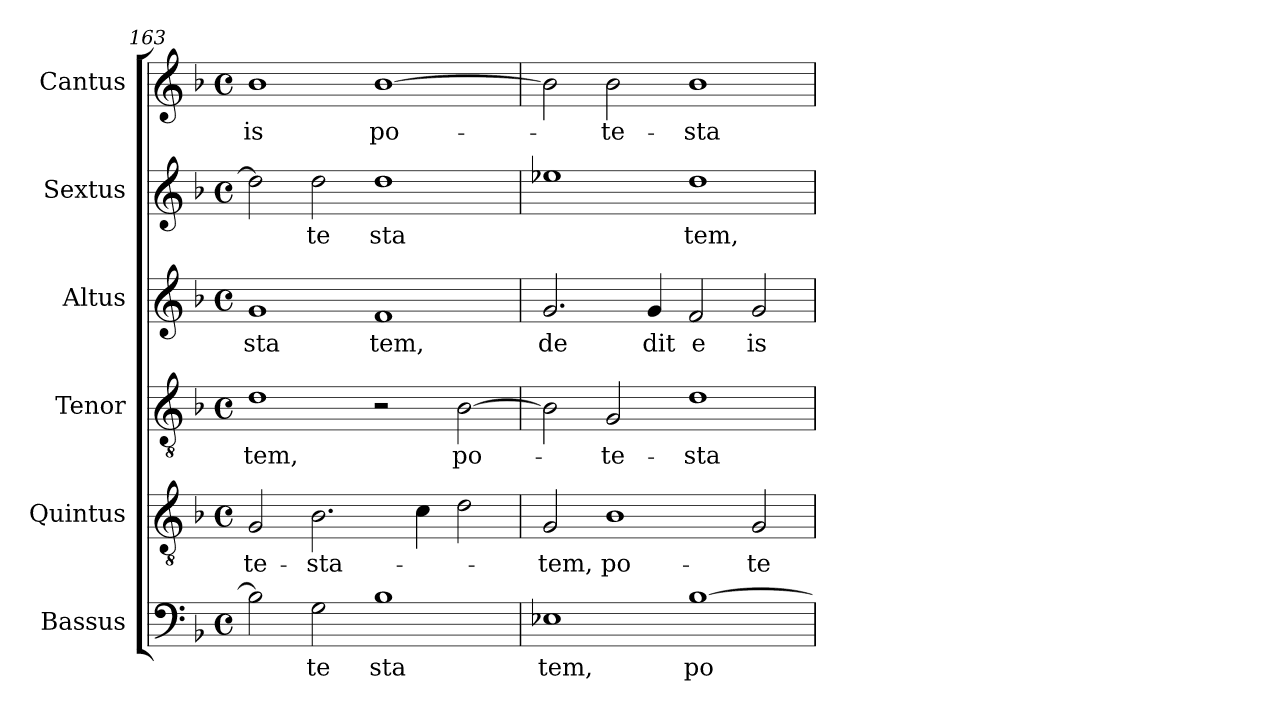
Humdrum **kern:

**kern	**text	**kern	**text	**kern	**text	**kern	**text	**kern	**text	**kern	**text
*part6	*part6	*part5	*part5	*part4	*part4	*part3	*part3	*part2	*part2	*part1	*part1
*staff6	*staff6	*staff5	*staff5	*staff4	*staff4	*staff3	*staff3	*staff2	*staff2	*staff1	*staff1
*I"Bassus	*	*I"Quintus	*	*I"Tenor	*	*I"Altus	*	*I"Sextus	*	*I"Cantus	*
*I'Bassus	*	*I'Quintus	*	*I'Tenor	*	*I'Altus	*	*I'Sextus	*	*I'Cantus	*
*clefF4	*	*clefGv2	*	*clefGv2	*	*clefG2	*	*clefG2	*	*clefG2	*
*k[b-]	*	*k[b-]	*	*k[b-]	*	*k[b-]	*	*k[b-]	*	*k[b-]	*
*F:	*	*F:	*	*F:	*	*F:	*	*F:	*	*F:	*
*M4/4	*	*M4/4	*	*M4/4	*	*M4/4	*	*M4/4	*	*M4/4	*
*met(c)	*	*met(c)	*	*met(c)	*	*met(c)	*	*met(c)	*	*met(c)	*
=163	=163	=163	=163	=163	=163	=163	=163	=163	=163	=163	=163
!	!	!	!LO:LY:b:cj	!	!LO:LY:b:cj	!	!LO:LY:b:cj	!	!	!	!LO:LY:b:cj
2B-\]	.	2G/	-te-	1d	-tem,	1g	sta	2dd\]	.	1b-	-is
!	!LO:LY:b:cj	!	!LO:LY:b	!	!	!	!	!	!LO:LY:b:cj	!	!
2G\	te	2.B-\	-sta-	.	.	.	.	2dd\	te	.	.
!	!LO:LY:b:cj	!	!	!	!	!	!LO:LY:b:cj	!	!LO:LY:b:cj	!	!LO:LY:b:cj
1B-	sta	.	.	2r	.	1f	tem,	1dd	sta	[>1b-	po-
.	.	4c\	.	.	.	.	.	.	.	.	.
!	!	!	!	!	!LO:LY:b:cj	!	!	!	!	!	!
.	.	2d\	.	[>2B-\	po-	.	.	.	.	.	.
=164	=164	=164	=164	=164	=164	=164	=164	=164	=164	=164	=164
!	!LO:LY:b:cj	!	!LO:LY:b:cj	!	!	!	!LO:LY:b:cj	!	!	!	!
1E-X	tem,	2G/	-tem,	2B-\]	.	2.g/	de	1ee-X	.	2b-\]	.
!	!	!	!LO:LY:b:cj	!	!LO:LY:b:cj	!	!	!	!	!	!LO:LY:b:cj
.	.	1B-	po-	2G/	-te-	.	.	.	.	2b-\	-te-
!	!	!	!	!	!	!	!LO:LY:b:cj	!	!	!	!
.	.	.	.	.	.	4g/	dit	.	.	.	.
!	!LO:LY:b:cj	!	!	!	!LO:LY:b:cj	!	!LO:LY:b:cj	!	!LO:LY:b:cj	!	!LO:LY:b:cj
[>1B-	po	.	.	1d	-sta-	2f/	e	1dd	tem,	1b-	-sta-
!	!	!	!LO:LY:b:cj	!	!	!	!LO:LY:b:cj	!	!	!	!
.	.	2G/	-te-	.	.	2g/	is	.	.	.	.
=	=	=	=	=	=	=	=	=	=	=	=
*-	*-	*-	*-	*-	*-	*-	*-	*-	*-	*-	*-
